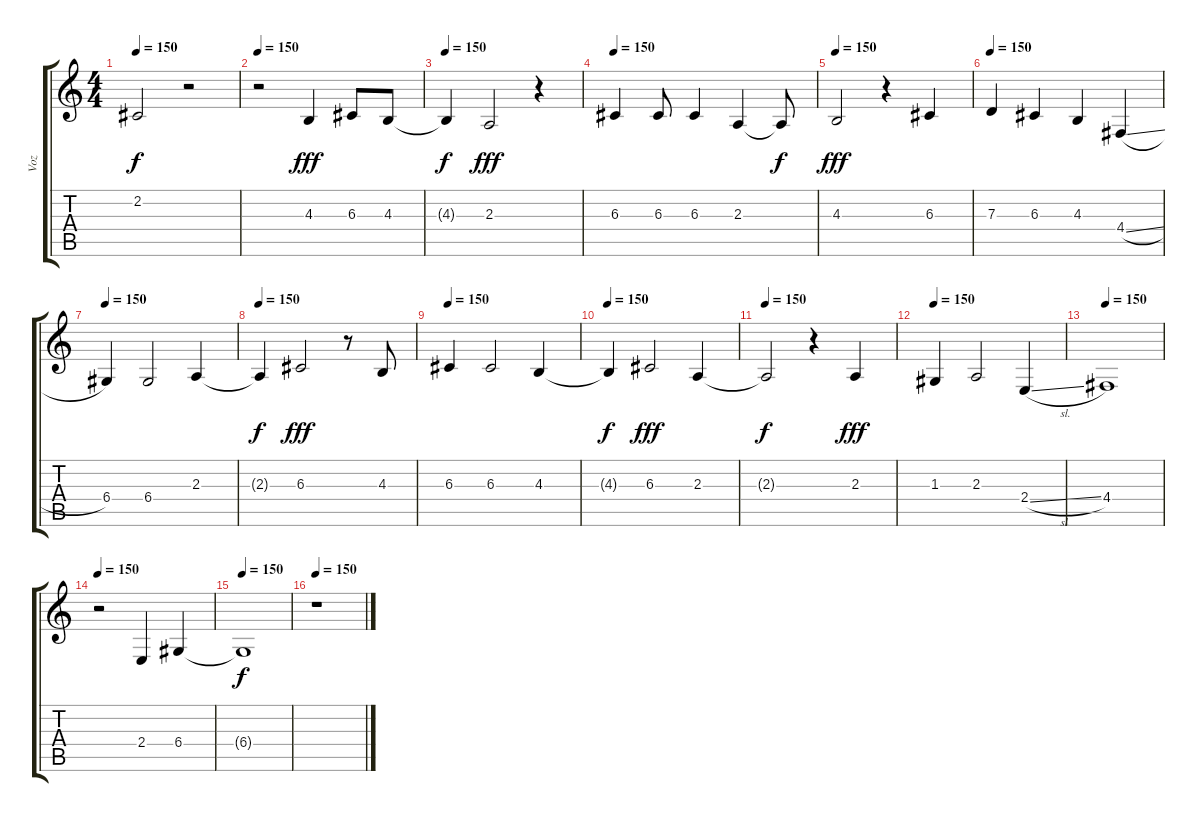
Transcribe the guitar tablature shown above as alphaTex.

\track ("Voz" "Voz") {instrument lead1square}
\staff {score tabs}
\tuning (E4 B3 G3 D3 A2 E2) {hide}
\ts (4 4)
\tempo 150
\clef g2
\ks c
2.2{t}.2{dy f} r.2 |
\tempo 150
r.2 4.3.4{dy fff} 6.3.8 4.3.8 |
\tempo 150
4.3{t}.4{dy f} 2.3.2{dy fff} r.4 |
\tempo 150
6.3.4 6.3.8 6.3.4 2.3.4 2.3{t}.8{dy f} |
\tempo 150
4.3.2{dy fff} r.4 6.3.4 |
\tempo 150
7.3.4 6.3.4 4.3.4 4.4{sl}.4 |
\tempo 150
6.4.4 6.4.2 2.3.4 |
\tempo 150
2.3{t}.4{dy f} 6.3.2{dy fff} r.8 4.3.8 |
\tempo 150
6.3.4 6.3.2 4.3.4 |
\tempo 150
4.3{t}.4{dy f} 6.3.2{dy fff} 2.3.4 |
\tempo 150
2.3{t}.2{dy f} r.4 2.3.4{dy fff} |
\tempo 150
1.3.4 2.3.2 2.4{sl}.4 |
\tempo 150
4.4.1 |
\tempo 150
r.2 2.4.4 6.4.4 |
\tempo 150
6.4{t}.1{dy f} |
\tempo 150
r.1
